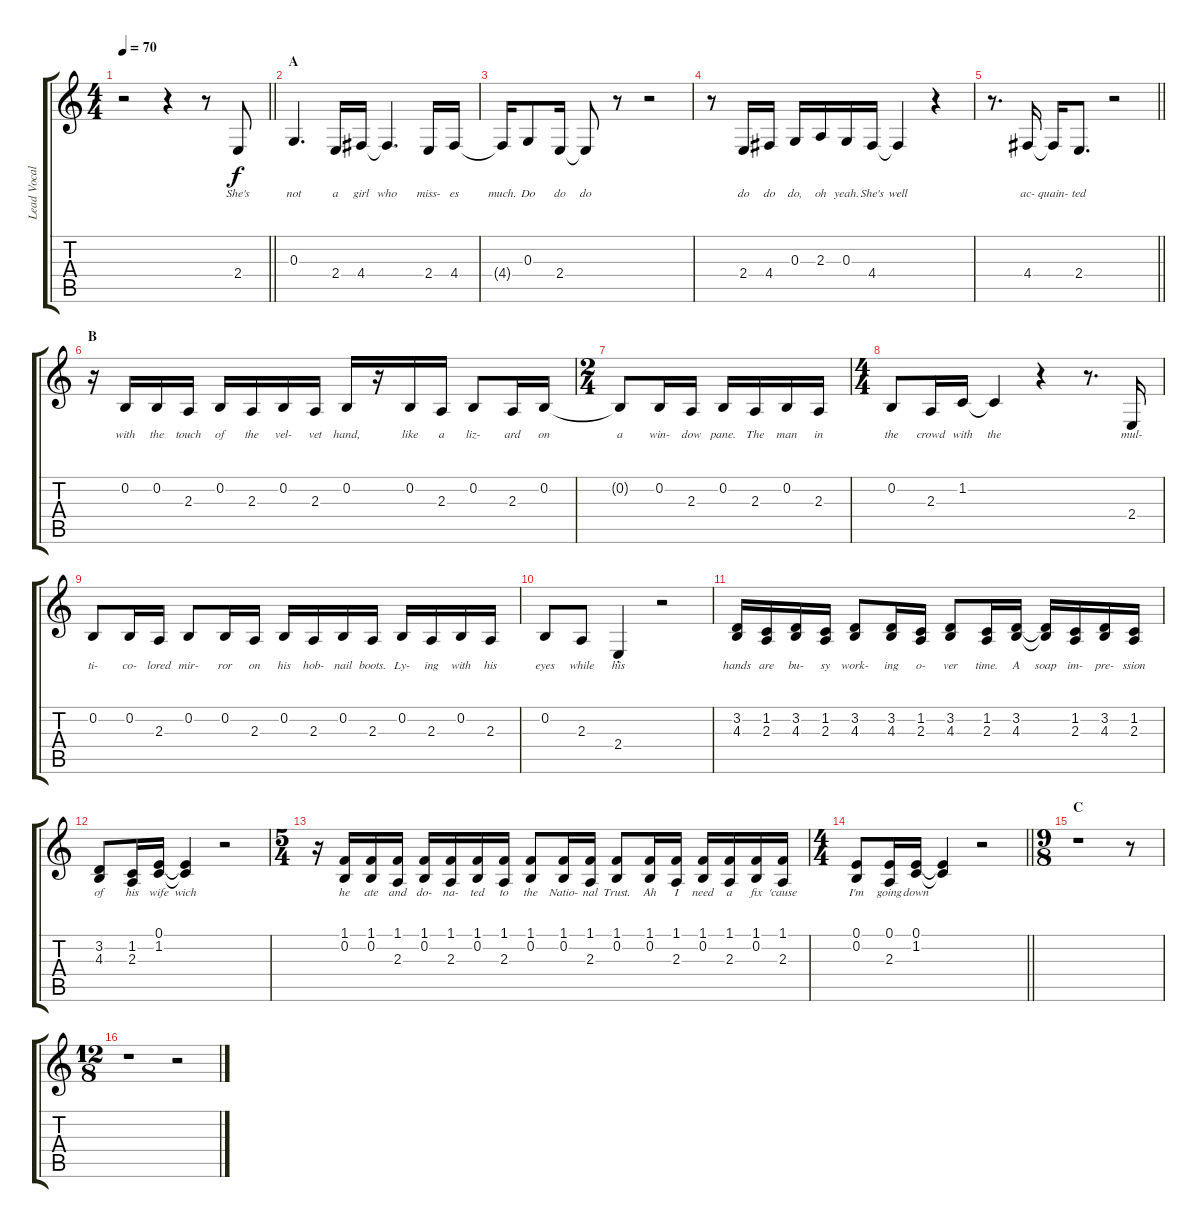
\track ("Lead Vocals (John Lennon)" "Lead Vocal") {instrument flute}
\staff {score tabs}
\tuning (E4 B3 G3 D3 A2 E2) {hide}
\ts (4 4)
\tempo 70
\clef g2
\barLineRight lightlight
\ks c
r.2{dy f instrument flute} r.4 r.8 2.4.8{lyrics (0 "She's") lyrics (1 "") lyrics (2 "") lyrics (3 "") lyrics (4 "")} |
\section ("" "A")
0.3.4{d lyrics (0 "not") lyrics (1 "") lyrics (2 "") lyrics (3 "") lyrics (4 "")} 2.4.16{lyrics (0 "a") lyrics (1 "") lyrics (2 "") lyrics (3 "") lyrics (4 "")} 4.4.16{lyrics (0 "girl") lyrics (1 "") lyrics (2 "") lyrics (3 "") lyrics (4 "")} 4.4{t}.4{d lyrics (0 "who") lyrics (1 "") lyrics (2 "") lyrics (3 "") lyrics (4 "")} 2.4.16{lyrics (0 "miss-") lyrics (1 "") lyrics (2 "") lyrics (3 "") lyrics (4 "")} 4.4.16{lyrics (0 "es") lyrics (1 "") lyrics (2 "") lyrics (3 "") lyrics (4 "")} |
4.4{t}.16{lyrics (0 "much.") lyrics (1 "") lyrics (2 "") lyrics (3 "") lyrics (4 "")} 0.3.8{lyrics (0 "Do") lyrics (1 "") lyrics (2 "") lyrics (3 "") lyrics (4 "")} 2.4.16{lyrics (0 "do") lyrics (1 "") lyrics (2 "") lyrics (3 "") lyrics (4 "")} 2.4{t}.8{lyrics (0 "do") lyrics (1 "") lyrics (2 "") lyrics (3 "") lyrics (4 "")} r.8 r.2 |
r.8 2.4.16{lyrics (0 "do") lyrics (1 "") lyrics (2 "") lyrics (3 "") lyrics (4 "")} 4.4.16{lyrics (0 "do") lyrics (1 "") lyrics (2 "") lyrics (3 "") lyrics (4 "")} 0.3.16{lyrics (0 "do,") lyrics (1 "") lyrics (2 "") lyrics (3 "") lyrics (4 "")} 2.3.16{lyrics (0 "oh") lyrics (1 "") lyrics (2 "") lyrics (3 "") lyrics (4 "")} 0.3.16{lyrics (0 "yeah.") lyrics (1 "") lyrics (2 "") lyrics (3 "") lyrics (4 "")} 4.4.16{lyrics (0 "She's") lyrics (1 "") lyrics (2 "") lyrics (3 "") lyrics (4 "")} 4.4{t}.4{lyrics (0 "well") lyrics (1 "") lyrics (2 "") lyrics (3 "") lyrics (4 "")} r.4 |
\barLineRight lightlight
r.8{d} 4.4.16{lyrics (0 "ac-") lyrics (1 "") lyrics (2 "") lyrics (3 "") lyrics (4 "")} 4.4{t}.16{lyrics (0 "quain-") lyrics (1 "") lyrics (2 "") lyrics (3 "") lyrics (4 "")} 2.4.8{d lyrics (0 "ted") lyrics (1 "") lyrics (2 "") lyrics (3 "") lyrics (4 "")} r.2 |
\section ("" "B")
r.16 0.2.16{lyrics (0 "with") lyrics (1 "") lyrics (2 "") lyrics (3 "") lyrics (4 "")} 0.2.16{lyrics (0 "the") lyrics (1 "") lyrics (2 "") lyrics (3 "") lyrics (4 "")} 2.3.16{lyrics (0 "touch") lyrics (1 "") lyrics (2 "") lyrics (3 "") lyrics (4 "")} 0.2.16{lyrics (0 "of") lyrics (1 "") lyrics (2 "") lyrics (3 "") lyrics (4 "")} 2.3.16{lyrics (0 "the") lyrics (1 "") lyrics (2 "") lyrics (3 "") lyrics (4 "")} 0.2.16{lyrics (0 "vel-") lyrics (1 "") lyrics (2 "") lyrics (3 "") lyrics (4 "")} 2.3.16{lyrics (0 "vet") lyrics (1 "") lyrics (2 "") lyrics (3 "") lyrics (4 "")} 0.2.16{lyrics (0 "hand,") lyrics (1 "") lyrics (2 "") lyrics (3 "") lyrics (4 "")} r.16 0.2.16{lyrics (0 "like") lyrics (1 "") lyrics (2 "") lyrics (3 "") lyrics (4 "")} 2.3.16{lyrics (0 "a") lyrics (1 "") lyrics (2 "") lyrics (3 "") lyrics (4 "")} 0.2.8{lyrics (0 "liz-") lyrics (1 "") lyrics (2 "") lyrics (3 "") lyrics (4 "")} 2.3.16{lyrics (0 "ard") lyrics (1 "") lyrics (2 "") lyrics (3 "") lyrics (4 "")} 0.2.16{lyrics (0 "on") lyrics (1 "") lyrics (2 "") lyrics (3 "") lyrics (4 "")} |
\ts (2 4)
0.2{t}.8{lyrics (0 "a") lyrics (1 "") lyrics (2 "") lyrics (3 "") lyrics (4 "")} 0.2.16{lyrics (0 "win-") lyrics (1 "") lyrics (2 "") lyrics (3 "") lyrics (4 "")} 2.3.16{lyrics (0 "dow") lyrics (1 "") lyrics (2 "") lyrics (3 "") lyrics (4 "")} 0.2.16{lyrics (0 "pane.") lyrics (1 "") lyrics (2 "") lyrics (3 "") lyrics (4 "")} 2.3.16{lyrics (0 "The") lyrics (1 "") lyrics (2 "") lyrics (3 "") lyrics (4 "")} 0.2.16{lyrics (0 "man") lyrics (1 "") lyrics (2 "") lyrics (3 "") lyrics (4 "")} 2.3.16{lyrics (0 "in") lyrics (1 "") lyrics (2 "") lyrics (3 "") lyrics (4 "")} |
\ts (4 4)
0.2.8{lyrics (0 "the") lyrics (1 "") lyrics (2 "") lyrics (3 "") lyrics (4 "")} 2.3.16{lyrics (0 "crowd") lyrics (1 "") lyrics (2 "") lyrics (3 "") lyrics (4 "")} 1.2.16{lyrics (0 "with") lyrics (1 "") lyrics (2 "") lyrics (3 "") lyrics (4 "")} 1.2{t}.4{lyrics (0 "the") lyrics (1 "") lyrics (2 "") lyrics (3 "") lyrics (4 "")} r.4 r.8{d} 2.4.16{lyrics (0 "mul-") lyrics (1 "") lyrics (2 "") lyrics (3 "") lyrics (4 "")} |
0.2.8{lyrics (0 "ti-") lyrics (1 "") lyrics (2 "") lyrics (3 "") lyrics (4 "")} 0.2.16{lyrics (0 "co-") lyrics (1 "") lyrics (2 "") lyrics (3 "") lyrics (4 "")} 2.3.16{lyrics (0 "lored") lyrics (1 "") lyrics (2 "") lyrics (3 "") lyrics (4 "")} 0.2.8{lyrics (0 "mir-") lyrics (1 "") lyrics (2 "") lyrics (3 "") lyrics (4 "")} 0.2.16{lyrics (0 "ror") lyrics (1 "") lyrics (2 "") lyrics (3 "") lyrics (4 "")} 2.3.16{lyrics (0 "on") lyrics (1 "") lyrics (2 "") lyrics (3 "") lyrics (4 "")} 0.2.16{lyrics (0 "his") lyrics (1 "") lyrics (2 "") lyrics (3 "") lyrics (4 "")} 2.3.16{lyrics (0 "hob-") lyrics (1 "") lyrics (2 "") lyrics (3 "") lyrics (4 "")} 0.2.16{lyrics (0 "nail") lyrics (1 "") lyrics (2 "") lyrics (3 "") lyrics (4 "")} 2.3.16{lyrics (0 "boots.") lyrics (1 "") lyrics (2 "") lyrics (3 "") lyrics (4 "")} 0.2.16{lyrics (0 "Ly-") lyrics (1 "") lyrics (2 "") lyrics (3 "") lyrics (4 "")} 2.3.16{lyrics (0 "ing") lyrics (1 "") lyrics (2 "") lyrics (3 "") lyrics (4 "")} 0.2.16{lyrics (0 "with") lyrics (1 "") lyrics (2 "") lyrics (3 "") lyrics (4 "")} 2.3.16{lyrics (0 "his") lyrics (1 "") lyrics (2 "") lyrics (3 "") lyrics (4 "")} |
0.2.8{lyrics (0 "eyes") lyrics (1 "") lyrics (2 "") lyrics (3 "") lyrics (4 "")} 2.3.8{lyrics (0 "while") lyrics (1 "") lyrics (2 "") lyrics (3 "") lyrics (4 "")} 2.4{st}.4{lyrics (0 "his") lyrics (1 "") lyrics (2 "") lyrics (3 "") lyrics (4 "")} r.2 |
(3.2 4.3).16{lyrics (0 "hands") lyrics (1 "") lyrics (2 "") lyrics (3 "") lyrics (4 "")} (1.2 2.3).16{lyrics (0 "are") lyrics (1 "") lyrics (2 "") lyrics (3 "") lyrics (4 "")} (3.2 4.3).16{lyrics (0 "bu-") lyrics (1 "") lyrics (2 "") lyrics (3 "") lyrics (4 "")} (1.2 2.3).16{lyrics (0 "sy") lyrics (1 "") lyrics (2 "") lyrics (3 "") lyrics (4 "")} (3.2 4.3).8{lyrics (0 "work-") lyrics (1 "") lyrics (2 "") lyrics (3 "") lyrics (4 "")} (3.2 4.3).16{lyrics (0 "ing") lyrics (1 "") lyrics (2 "") lyrics (3 "") lyrics (4 "")} (1.2 2.3).16{lyrics (0 "o-") lyrics (1 "") lyrics (2 "") lyrics (3 "") lyrics (4 "")} (3.2 4.3).8{lyrics (0 "ver") lyrics (1 "") lyrics (2 "") lyrics (3 "") lyrics (4 "")} (1.2 2.3).16{lyrics (0 "time.") lyrics (1 "") lyrics (2 "") lyrics (3 "") lyrics (4 "")} (3.2 4.3).16{lyrics (0 "A") lyrics (1 "") lyrics (2 "") lyrics (3 "") lyrics (4 "")} (3.2{t} 4.3{t}).16{lyrics (0 "soap") lyrics (1 "") lyrics (2 "") lyrics (3 "") lyrics (4 "")} (1.2 2.3).16{lyrics (0 "im-") lyrics (1 "") lyrics (2 "") lyrics (3 "") lyrics (4 "")} (3.2 4.3).16{lyrics (0 "pre-") lyrics (1 "") lyrics (2 "") lyrics (3 "") lyrics (4 "")} (1.2 2.3).16{lyrics (0 "ssion") lyrics (1 "") lyrics (2 "") lyrics (3 "") lyrics (4 "")} |
(3.2 4.3).8{lyrics (0 "of") lyrics (1 "") lyrics (2 "") lyrics (3 "") lyrics (4 "")} (1.2 2.3).16{lyrics (0 "his") lyrics (1 "") lyrics (2 "") lyrics (3 "") lyrics (4 "")} (0.1 1.2).16{lyrics (0 "wife") lyrics (1 "") lyrics (2 "") lyrics (3 "") lyrics (4 "")} (0.1{t} 1.2{t}).4{lyrics (0 "wich") lyrics (1 "") lyrics (2 "") lyrics (3 "") lyrics (4 "")} r.2 |
\ts (5 4)
r.16 (1.1 0.2).16{lyrics (0 "he") lyrics (1 "") lyrics (2 "") lyrics (3 "") lyrics (4 "")} (1.1 0.2).16{lyrics (0 "ate") lyrics (1 "") lyrics (2 "") lyrics (3 "") lyrics (4 "")} (1.1 2.3).16{lyrics (0 "and") lyrics (1 "") lyrics (2 "") lyrics (3 "") lyrics (4 "")} (1.1 0.2).16{lyrics (0 "do-") lyrics (1 "") lyrics (2 "") lyrics (3 "") lyrics (4 "")} (1.1 2.3).16{lyrics (0 "na-") lyrics (1 "") lyrics (2 "") lyrics (3 "") lyrics (4 "")} (1.1 0.2).16{lyrics (0 "ted") lyrics (1 "") lyrics (2 "") lyrics (3 "") lyrics (4 "")} (1.1 2.3).16{lyrics (0 "to") lyrics (1 "") lyrics (2 "") lyrics (3 "") lyrics (4 "")} (1.1 0.2).8{lyrics (0 "the") lyrics (1 "") lyrics (2 "") lyrics (3 "") lyrics (4 "")} (1.1 0.2).16{lyrics (0 "Natio-") lyrics (1 "") lyrics (2 "") lyrics (3 "") lyrics (4 "")} (1.1 2.3).16{lyrics (0 "nal") lyrics (1 "") lyrics (2 "") lyrics (3 "") lyrics (4 "")} (1.1 0.2).8{lyrics (0 "Trust.") lyrics (1 "") lyrics (2 "") lyrics (3 "") lyrics (4 "")} (1.1 0.2).16{lyrics (0 "Ah") lyrics (1 "") lyrics (2 "") lyrics (3 "") lyrics (4 "")} (1.1 2.3).16{lyrics (0 "I") lyrics (1 "") lyrics (2 "") lyrics (3 "") lyrics (4 "")} (1.1 0.2).16{lyrics (0 "need") lyrics (1 "") lyrics (2 "") lyrics (3 "") lyrics (4 "")} (1.1 2.3).16{lyrics (0 "a") lyrics (1 "") lyrics (2 "") lyrics (3 "") lyrics (4 "")} (1.1 0.2).16{lyrics (0 "fix") lyrics (1 "") lyrics (2 "") lyrics (3 "") lyrics (4 "")} (1.1 2.3).16{lyrics (0 "'cause") lyrics (1 "") lyrics (2 "") lyrics (3 "") lyrics (4 "")} |
\ts (4 4)
\barLineRight lightlight
(0.1 0.2).8{lyrics (0 "I'm") lyrics (1 "") lyrics (2 "") lyrics (3 "") lyrics (4 "")} (0.1 2.3).16{lyrics (0 "going") lyrics (1 "") lyrics (2 "") lyrics (3 "") lyrics (4 "")} (0.1 1.2).16{lyrics (0 "down") lyrics (1 "") lyrics (2 "") lyrics (3 "") lyrics (4 "")} (0.1{t} 1.2{t}).4{lyrics (0 "") lyrics (1 "") lyrics (2 "") lyrics (3 "") lyrics (4 "")} r.2 |
\ts (9 8)
\section ("" "C")
r.1 r.8 |
\ts (12 8)
r.1 r.2
